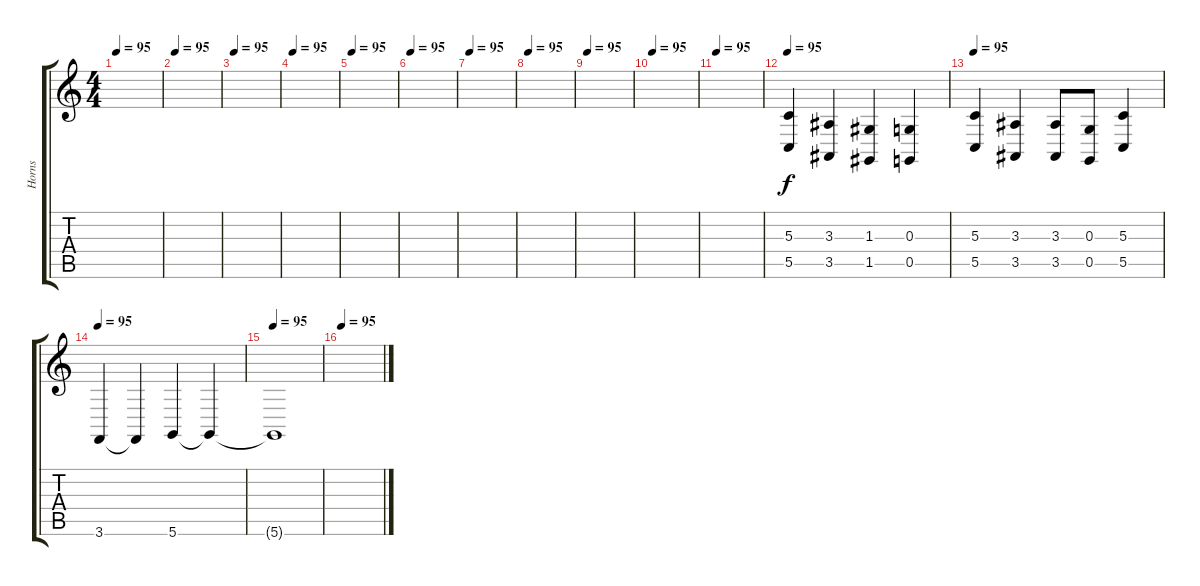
\track ("Horns" "Horns") {instrument brasssection}
\staff {score tabs}
\tuning (D4 B3 G3 C3 G2 D2) {hide}
\ts (4 4)
\tempo 95
\clef g2
\ks c
|
\tempo 95
|
\tempo 95
|
\tempo 95
|
\tempo 95
|
\tempo 95
|
\tempo 95
|
\tempo 95
|
\tempo 95
|
\tempo 95
|
\tempo 95
|
\tempo 95
(5.3 5.5).4 (3.3 3.5).4 (1.3 1.5).4 (0.3 0.5).4 |
\tempo 95
(5.3 5.5).4 (3.3 3.5).4 (3.3 3.5).8 (0.3 0.5).8 (5.3 5.5).4 |
\tempo 95
3.6.4 3.6{t}.4 5.6.4 5.6{t}.4 |
\tempo 95
5.6{t}.1 |
\tempo 95
